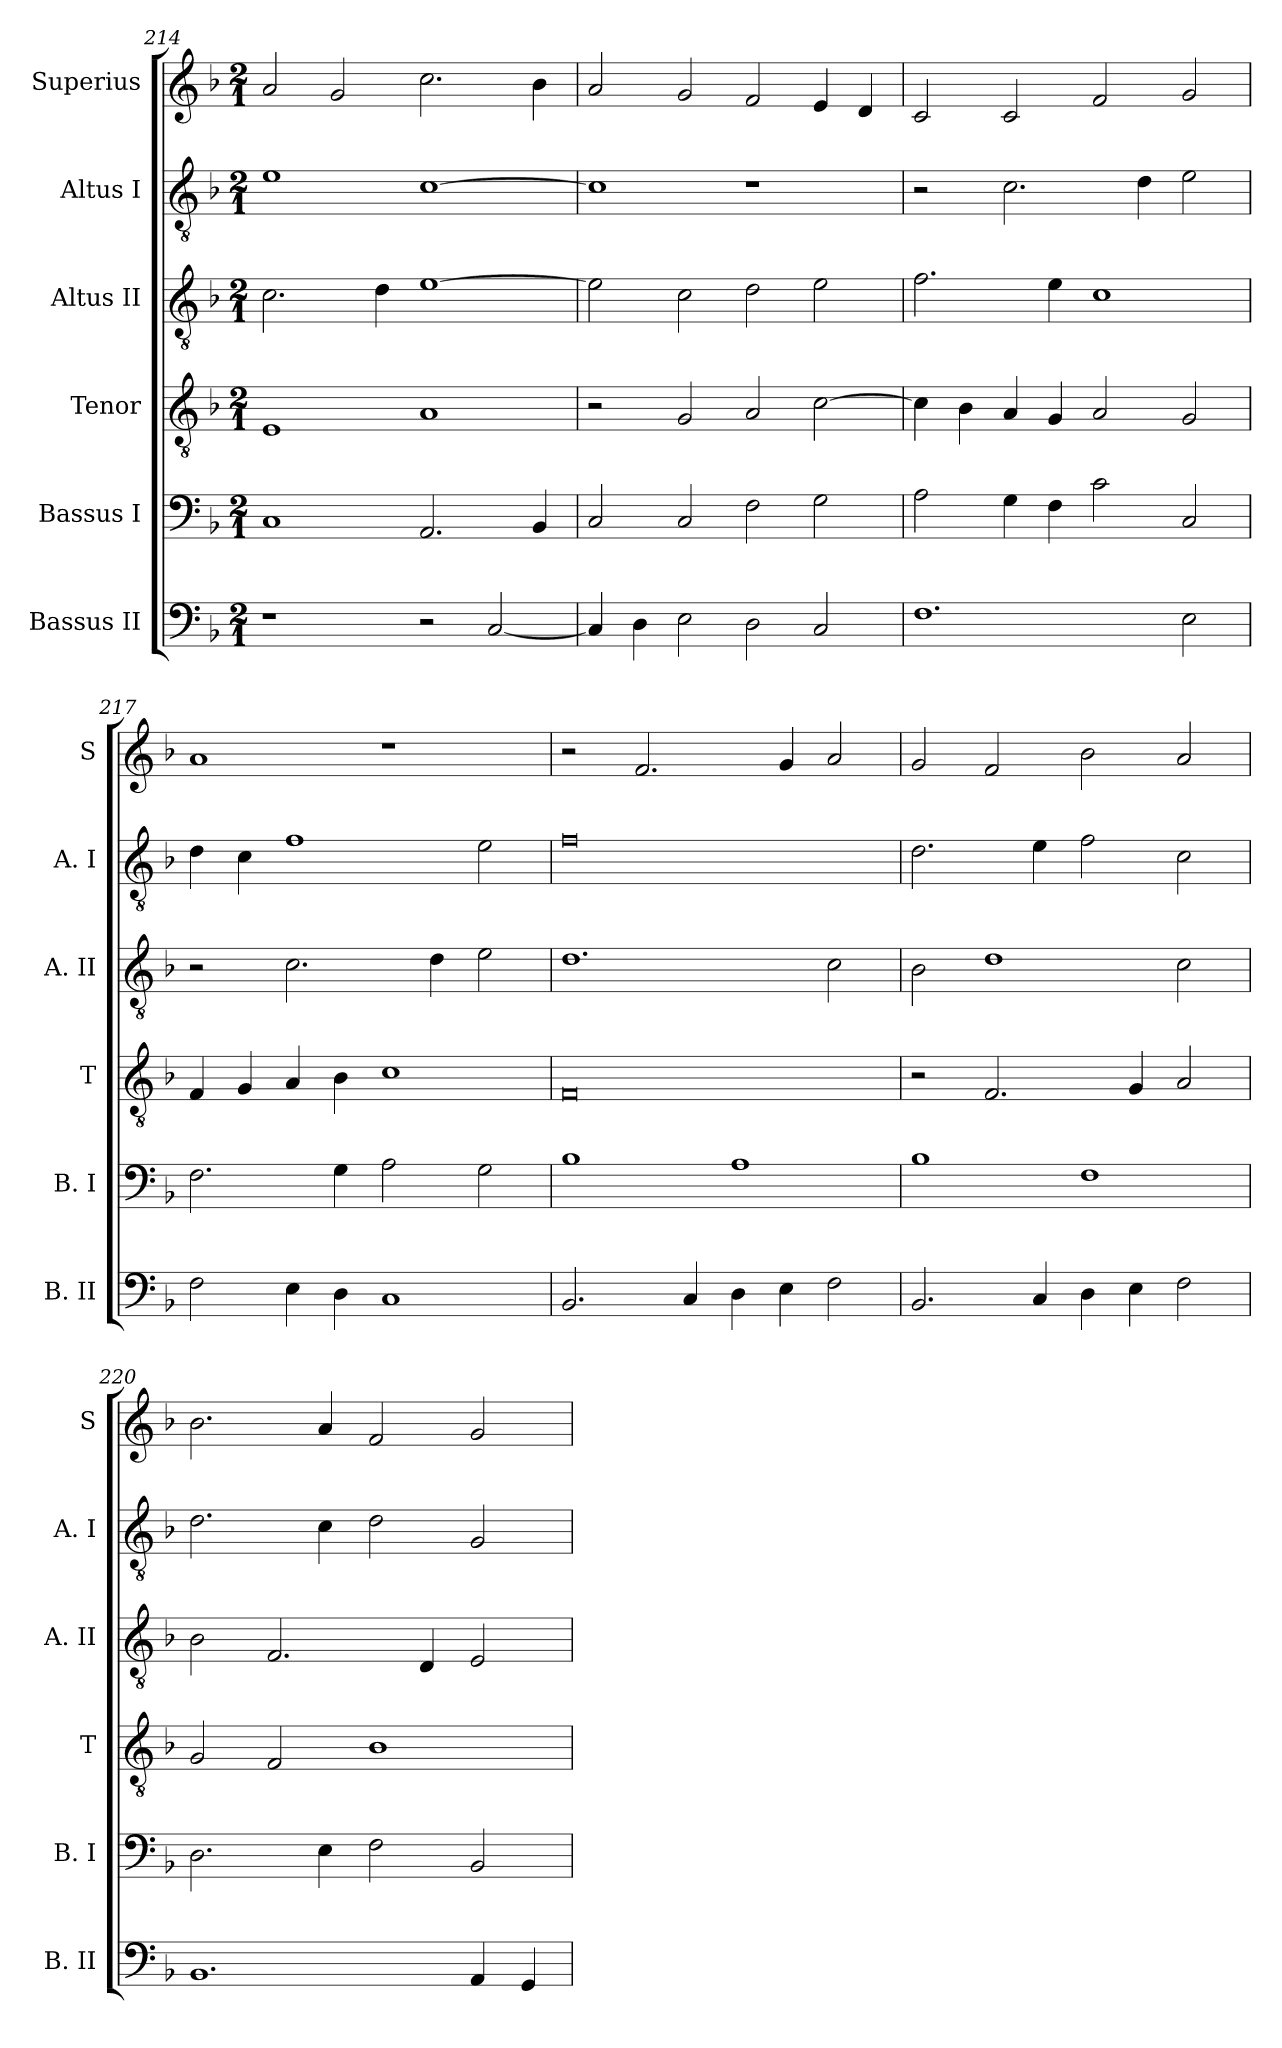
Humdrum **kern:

**kern	**kern	**kern	**kern	**kern	**kern
*part6	*part5	*part4	*part3	*part2	*part1
*staff6	*staff5	*staff4	*staff3	*staff2	*staff1
*I"Bassus II	*I"Bassus I	*I"Tenor	*I"Altus II	*I"Altus I	*I"Superius
*I'B. II	*I'B. I	*I'T	*I'A. II	*I'A. I	*I'S
*clefF4	*clefF4	*clefGv2	*clefGv2	*clefGv2	*clefG2
*k[b-]	*k[b-]	*k[b-]	*k[b-]	*k[b-]	*k[b-]
*d:	*d:	*d:	*d:	*d:	*d:
*M2/1	*M2/1	*M2/1	*M2/1	*M2/1	*M2/1
=214	=214	=214	=214	=214	=214
1r	1C	1E	2.c	1e	2a
.	.	.	.	.	2g
.	.	.	4d	.	.
2r	2.AA	1A	[1e	[1c	2.cc
[2C	.	.	.	.	.
.	4BB-	.	.	.	4b-
=215	=215	=215	=215	=215	=215
4C]	2C	2r	2e]	1c]	2a
4D	.	.	.	.	.
2E	2C	2G	2c	.	2g
2D	2F	2A	2d	1r	2f
2C	2G	[2c	2e	.	4e
.	.	.	.	.	4d
=216	=216	=216	=216	=216	=216
1.F	2A	4c]	2.f	2r	2c
.	.	4B-	.	.	.
.	4G	4A	.	2.c	2c
.	4F	4G	4e	.	.
.	2c	2A	1c	.	2f
.	.	.	.	4d	.
2E	2C	2G	.	2e	2g
=217	=217	=217	=217	=217	=217
2F	2.F	4F	2r	4d	1a
.	.	4G	.	4c	.
4E	.	4A	2.c	1f	.
4D	4G	4B-	.	.	.
1C	2A	1c	.	.	1r
.	.	.	4d	.	.
.	2G	.	2e	2e	.
=218	=218	=218	=218	=218	=218
2.BB-	1B-	0F	1.d	0f	2r
.	.	.	.	.	2.f
4C	.	.	.	.	.
4D	1A	.	.	.	.
4E	.	.	.	.	4g
2F	.	.	2c	.	2a
=219	=219	=219	=219	=219	=219
2.BB-	1B-	2r	2B-	2.d	2g
.	.	2.F	1d	.	2f
4C	.	.	.	4e	.
4D	1F	.	.	2f	2b-
4E	.	4G	.	.	.
2F	.	2A	2c	2c	2a
=220	=220	=220	=220	=220	=220
1.BB-	2.D	2G	2B-	2.d	2.b-
.	.	2F	2.F	.	.
.	4E	.	.	4c	4a
.	2F	1B-	.	2d	2f
.	.	.	4D	.	.
4AA	2BB-	.	2E	2G	2g
4GG	.	.	.	.	.
=	=	=	=	=	=
*-	*-	*-	*-	*-	*-
